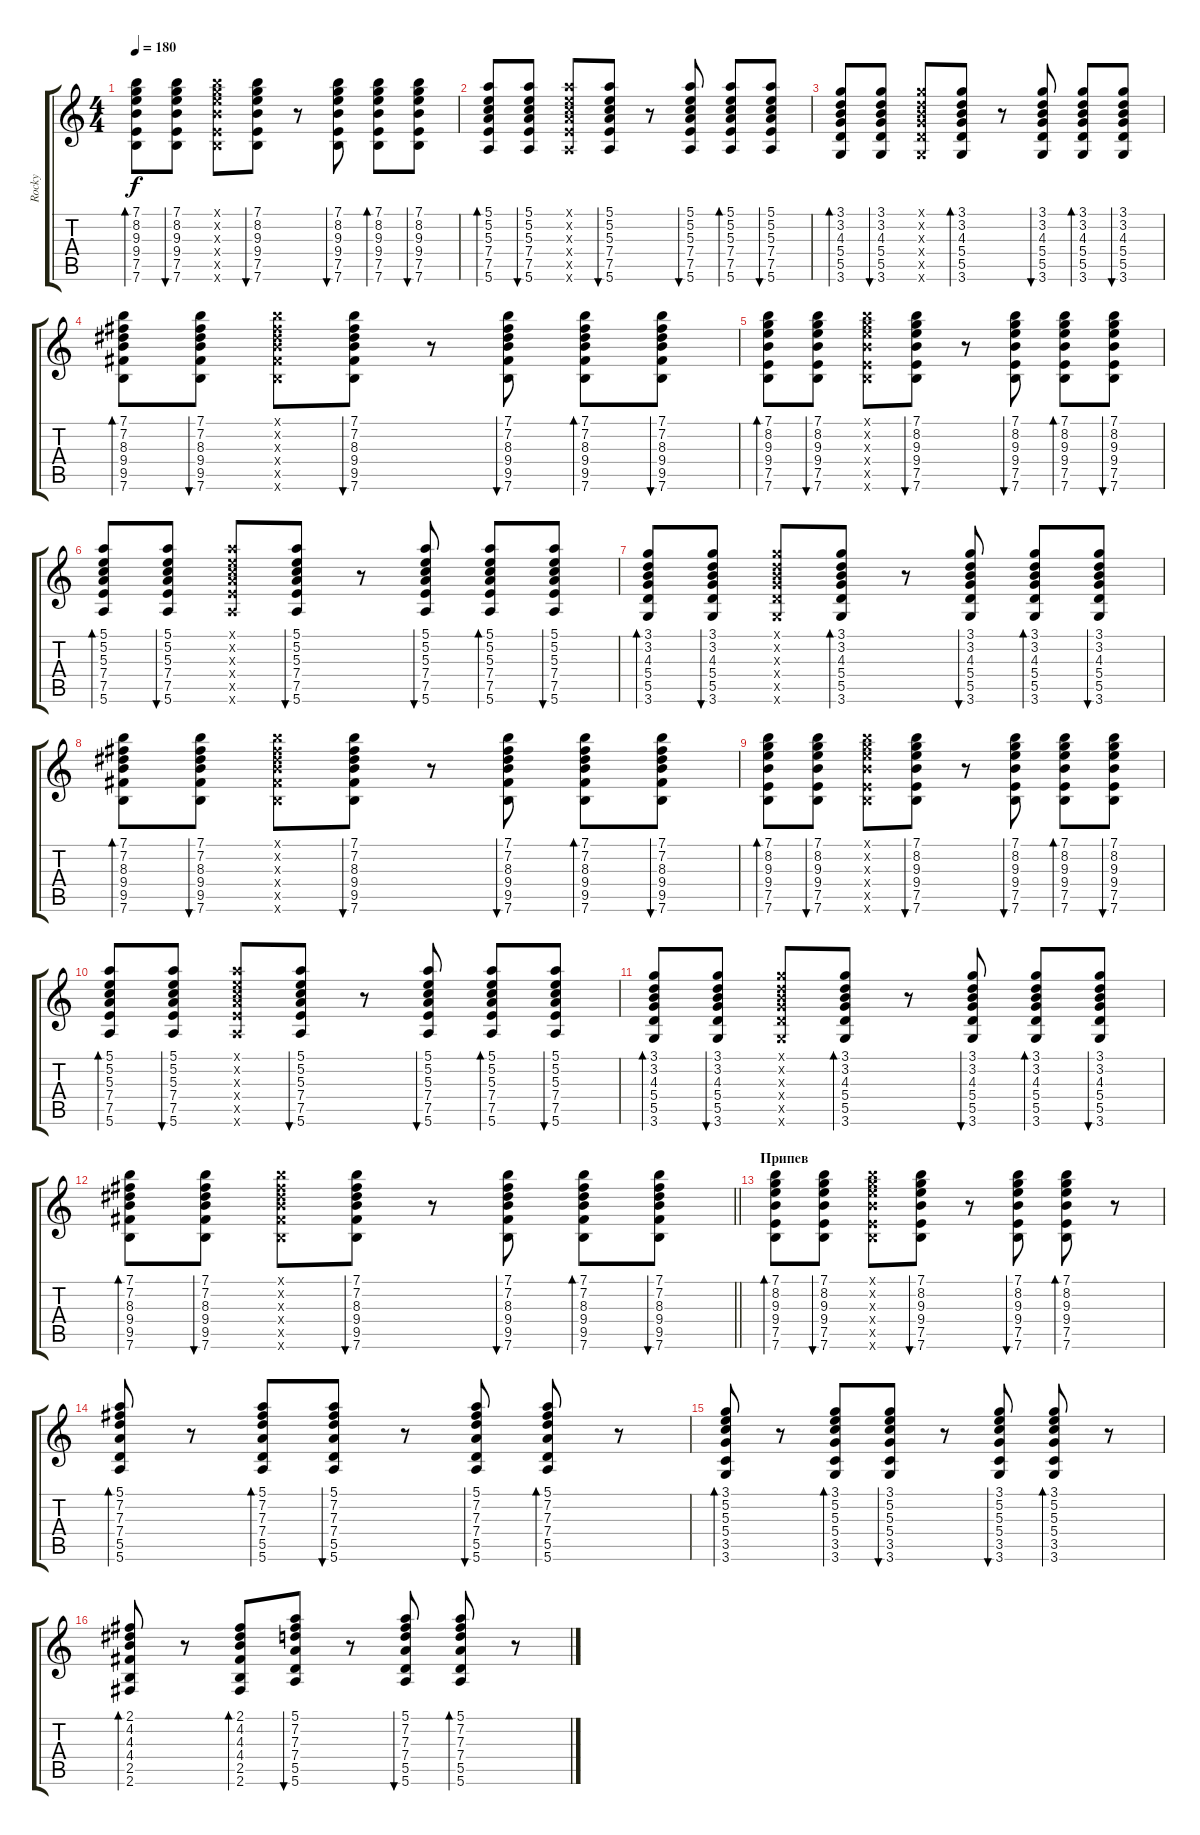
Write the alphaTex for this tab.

\track ("Rocky" "Rocky") {instrument electricguitarclean}
\staff {score tabs}
\tuning (E4 B3 G3 D3 A2 E2) {hide}
\ts (4 4)
\tempo 180
\clef g2
\ks c
(7.1 8.2 9.3 9.4 7.5 7.6).8{bd 30 dy f} (7.1 8.2 9.3 9.4 7.5 7.6).8{bu 30} (7.1{x} 8.2{x} 9.3{x} 9.4{x} 7.5{x} 7.6{x}).8 (7.1 8.2 9.3 9.4 7.5 7.6).8{bu 30} r.8 (7.1 8.2 9.3 9.4 7.5 7.6).8{bu 30} (7.1 8.2 9.3 9.4 7.5 7.6).8{bd 30} (7.1 8.2 9.3 9.4 7.5 7.6).8{bu 30} |
(5.1 5.2 5.3 7.4 7.5 5.6).8{bd 30} (5.1 5.2 5.3 7.4 7.5 5.6).8{bu 30} (5.1{x} 5.2{x} 5.3{x} 7.4{x} 7.5{x} 5.6{x}).8 (5.1 5.2 5.3 7.4 7.5 5.6).8{bu 30} r.8 (5.1 5.2 5.3 7.4 7.5 5.6).8{bu 30} (5.1 5.2 5.3 7.4 7.5 5.6).8{bd 30} (5.1 5.2 5.3 7.4 7.5 5.6).8{bu 30} |
(3.1 3.2 4.3 5.4 5.5 3.6).8{bd 30} (3.1 3.2 4.3 5.4 5.5 3.6).8{bu 30} (3.1{x} 3.2{x} 4.3{x} 5.4{x} 5.5{x} 3.6{x}).8 (3.1 3.2 4.3 5.4 5.5 3.6).8{bd 30} r.8 (3.1 3.2 4.3 5.4 5.5 3.6).8{bu 30} (3.1 3.2 4.3 5.4 5.5 3.6).8{bd 30} (3.1 3.2 4.3 5.4 5.5 3.6).8{bu 30} |
(7.1 7.2 8.3 9.4 9.5 7.6).8{bd 30} (7.1 7.2 8.3 9.4 9.5 7.6).8{bu 30} (7.1{x} 7.2{x} 8.3{x} 9.4{x} 9.5{x} 7.6{x}).8 (7.1 7.2 8.3 9.4 9.5 7.6).8{bu 30} r.8 (7.1 7.2 8.3 9.4 9.5 7.6).8{bu 30} (7.1 7.2 8.3 9.4 9.5 7.6).8{bd 30} (7.1 7.2 8.3 9.4 9.5 7.6).8{bu 30} |
(7.1 8.2 9.3 9.4 7.5 7.6).8{bd 30} (7.1 8.2 9.3 9.4 7.5 7.6).8{bu 30} (7.1{x} 8.2{x} 9.3{x} 9.4{x} 7.5{x} 7.6{x}).8 (7.1 8.2 9.3 9.4 7.5 7.6).8{bu 30} r.8 (7.1 8.2 9.3 9.4 7.5 7.6).8{bu 30} (7.1 8.2 9.3 9.4 7.5 7.6).8{bd 30} (7.1 8.2 9.3 9.4 7.5 7.6).8{bu 30} |
(5.1 5.2 5.3 7.4 7.5 5.6).8{bd 30} (5.1 5.2 5.3 7.4 7.5 5.6).8{bu 30} (5.1{x} 5.2{x} 5.3{x} 7.4{x} 7.5{x} 5.6{x}).8 (5.1 5.2 5.3 7.4 7.5 5.6).8{bu 30} r.8 (5.1 5.2 5.3 7.4 7.5 5.6).8{bu 30} (5.1 5.2 5.3 7.4 7.5 5.6).8{bd 30} (5.1 5.2 5.3 7.4 7.5 5.6).8{bu 30} |
(3.1 3.2 4.3 5.4 5.5 3.6).8{bd 30} (3.1 3.2 4.3 5.4 5.5 3.6).8{bu 30} (3.1{x} 3.2{x} 4.3{x} 5.4{x} 5.5{x} 3.6{x}).8 (3.1 3.2 4.3 5.4 5.5 3.6).8{bd 30} r.8 (3.1 3.2 4.3 5.4 5.5 3.6).8{bu 30} (3.1 3.2 4.3 5.4 5.5 3.6).8{bd 30} (3.1 3.2 4.3 5.4 5.5 3.6).8{bu 30} |
(7.1 7.2 8.3 9.4 9.5 7.6).8{bd 30} (7.1 7.2 8.3 9.4 9.5 7.6).8{bu 30} (7.1{x} 7.2{x} 8.3{x} 9.4{x} 9.5{x} 7.6{x}).8 (7.1 7.2 8.3 9.4 9.5 7.6).8{bu 30} r.8 (7.1 7.2 8.3 9.4 9.5 7.6).8{bu 30} (7.1 7.2 8.3 9.4 9.5 7.6).8{bd 30} (7.1 7.2 8.3 9.4 9.5 7.6).8{bu 30} |
(7.1 8.2 9.3 9.4 7.5 7.6).8{bd 30} (7.1 8.2 9.3 9.4 7.5 7.6).8{bu 30} (7.1{x} 8.2{x} 9.3{x} 9.4{x} 7.5{x} 7.6{x}).8 (7.1 8.2 9.3 9.4 7.5 7.6).8{bu 30} r.8 (7.1 8.2 9.3 9.4 7.5 7.6).8{bu 30} (7.1 8.2 9.3 9.4 7.5 7.6).8{bd 30} (7.1 8.2 9.3 9.4 7.5 7.6).8{bu 30} |
(5.1 5.2 5.3 7.4 7.5 5.6).8{bd 30} (5.1 5.2 5.3 7.4 7.5 5.6).8{bu 30} (5.1{x} 5.2{x} 5.3{x} 7.4{x} 7.5{x} 5.6{x}).8 (5.1 5.2 5.3 7.4 7.5 5.6).8{bu 30} r.8 (5.1 5.2 5.3 7.4 7.5 5.6).8{bu 30} (5.1 5.2 5.3 7.4 7.5 5.6).8{bd 30} (5.1 5.2 5.3 7.4 7.5 5.6).8{bu 30} |
(3.1 3.2 4.3 5.4 5.5 3.6).8{bd 30} (3.1 3.2 4.3 5.4 5.5 3.6).8{bu 30} (3.1{x} 3.2{x} 4.3{x} 5.4{x} 5.5{x} 3.6{x}).8 (3.1 3.2 4.3 5.4 5.5 3.6).8{bd 30} r.8 (3.1 3.2 4.3 5.4 5.5 3.6).8{bu 30} (3.1 3.2 4.3 5.4 5.5 3.6).8{bd 30} (3.1 3.2 4.3 5.4 5.5 3.6).8{bu 30} |
\barLineRight lightlight
(7.1 7.2 8.3 9.4 9.5 7.6).8{bd 30} (7.1 7.2 8.3 9.4 9.5 7.6).8{bu 30} (7.1{x} 7.2{x} 8.3{x} 9.4{x} 9.5{x} 7.6{x}).8 (7.1 7.2 8.3 9.4 9.5 7.6).8{bu 30} r.8 (7.1 7.2 8.3 9.4 9.5 7.6).8{bu 30} (7.1 7.2 8.3 9.4 9.5 7.6).8{bd 30} (7.1 7.2 8.3 9.4 9.5 7.6).8{bu 30} |
\section ("" "Припев")
(7.1 8.2 9.3 9.4 7.5 7.6).8{bd 60} (7.1 8.2 9.3 9.4 7.5 7.6).8{bu 60} (7.1{x} 8.2{x} 9.3{x} 9.4{x} 7.5{x} 7.6{x}).8 (7.1 8.2 9.3 9.4 7.5 7.6).8{bu 60} r.8 (7.1 8.2 9.3 9.4 7.5 7.6).8{bu 60} (7.1 8.2 9.3 9.4 7.5 7.6).8{bd 60} r.8 |
(5.1 7.2 7.3 7.4 5.5 5.6).8{bd 60} r.8 (5.1 7.2 7.3 7.4 5.5 5.6).8{bd 60} (5.1 7.2 7.3 7.4 5.5 5.6).8{bu 60} r.8 (5.1 7.2 7.3 7.4 5.5 5.6).8{bu 60} (5.1 7.2 7.3 7.4 5.5 5.6).8{bd 60} r.8 |
(3.1 5.2 5.3 5.4 3.5 3.6).8{bd 60} r.8 (3.1 5.2 5.3 5.4 3.5 3.6).8{bd 60} (3.1 5.2 5.3 5.4 3.5 3.6).8{bu 60} r.8 (3.1 5.2 5.3 5.4 3.5 3.6).8{bu 60} (3.1 5.2 5.3 5.4 3.5 3.6).8{bd 60} r.8 |
(2.1 4.2 4.3 4.4 2.5 2.6).8{bd 60} r.8 (2.1 4.2 4.3 4.4 2.5 2.6).8{bd 60} (5.1 7.2 7.3 7.4 5.5 5.6).8{bu 60} r.8 (5.1 7.2 7.3 7.4 5.5 5.6).8{bu 60} (5.1 7.2 7.3 7.4 5.5 5.6).8{bd 60} r.8
